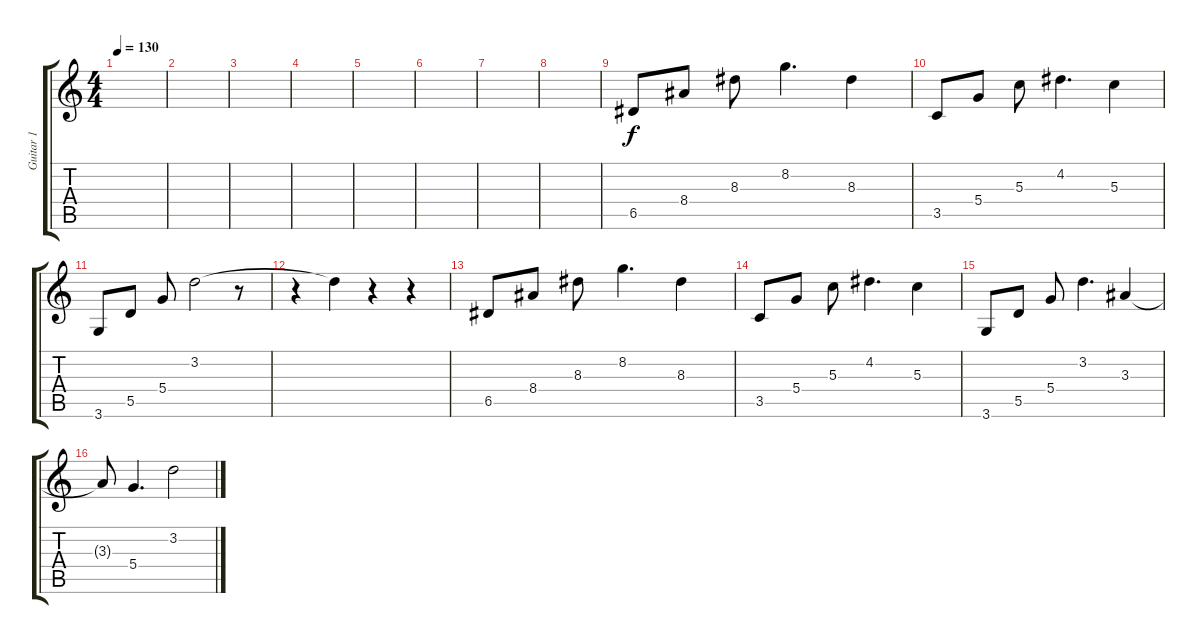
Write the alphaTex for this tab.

\track ("Guitar 1" "Guitar 1") {instrument acousticguitarsteel}
\staff {score tabs}
\tuning (E4 B3 G3 D3 A2 E2) {hide}
\ts (4 4)
\tempo 130
\clef g2
\ks c
|
|
|
|
|
|
|
|
6.5.8 8.4.8 8.3.8 8.2.4{d} 8.3.4 |
3.5.8 5.4.8 5.3.8 4.2.4{d} 5.3.4 |
3.6.8 5.5.8 5.4.8 3.2.2 r.8 |
r.4 3.2{t}.4 r.4 r.4 |
6.5.8 8.4.8 8.3.8 8.2.4{d} 8.3.4 |
3.5.8 5.4.8 5.3.8 4.2.4{d} 5.3.4 |
3.6.8 5.5.8 5.4.8 3.2.4{d} 3.3.4 |
3.3{t}.8 5.4.4{d} 3.2.2
